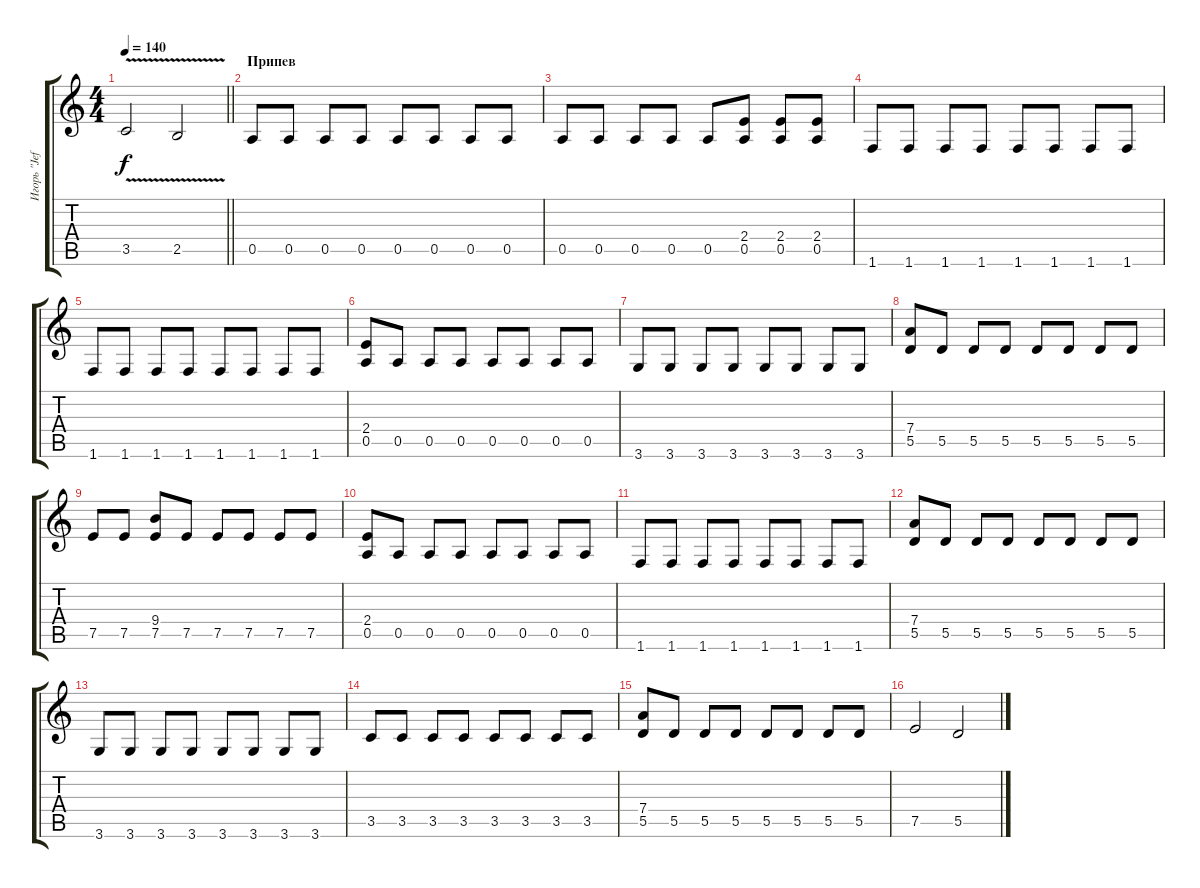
\track ("Игорь \"Jeff\" Поляков" "Игорь \"Jef") {instrument overdrivenguitar}
\staff {score tabs}
\tuning (E4 B3 G3 D3 A2 E2) {hide}
\ts (4 4)
\tempo 140
\clef g2
\barLineRight lightlight
\ks c
3.5{v}.2{dy f} 2.5{v}.2 |
\section ("" "Припев")
0.5.8 0.5.8 0.5.8 0.5.8 0.5.8 0.5.8 0.5.8 0.5.8 |
0.5.8 0.5.8 0.5.8 0.5.8 0.5.8 (2.4 0.5).8 (2.4 0.5).8 (2.4 0.5).8 |
1.6.8 1.6.8 1.6.8 1.6.8 1.6.8 1.6.8 1.6.8 1.6.8 |
1.6.8 1.6.8 1.6.8 1.6.8 1.6.8 1.6.8 1.6.8 1.6.8 |
(2.4 0.5).8 0.5.8 0.5.8 0.5.8 0.5.8 0.5.8 0.5.8 0.5.8 |
3.6.8 3.6.8 3.6.8 3.6.8 3.6.8 3.6.8 3.6.8 3.6.8 |
(7.4 5.5).8 5.5.8 5.5.8 5.5.8 5.5.8 5.5.8 5.5.8 5.5.8 |
7.5.8 7.5.8 (9.4 7.5).8 7.5.8 7.5.8 7.5.8 7.5.8 7.5.8 |
(2.4 0.5).8 0.5.8 0.5.8 0.5.8 0.5.8 0.5.8 0.5.8 0.5.8 |
1.6.8 1.6.8 1.6.8 1.6.8 1.6.8 1.6.8 1.6.8 1.6.8 |
(7.4 5.5).8 5.5.8 5.5.8 5.5.8 5.5.8 5.5.8 5.5.8 5.5.8 |
3.6.8 3.6.8 3.6.8 3.6.8 3.6.8 3.6.8 3.6.8 3.6.8 |
3.5.8 3.5.8 3.5.8 3.5.8 3.5.8 3.5.8 3.5.8 3.5.8 |
(7.4 5.5).8 5.5.8 5.5.8 5.5.8 5.5.8 5.5.8 5.5.8 5.5.8 |
7.5.2 5.5.2
